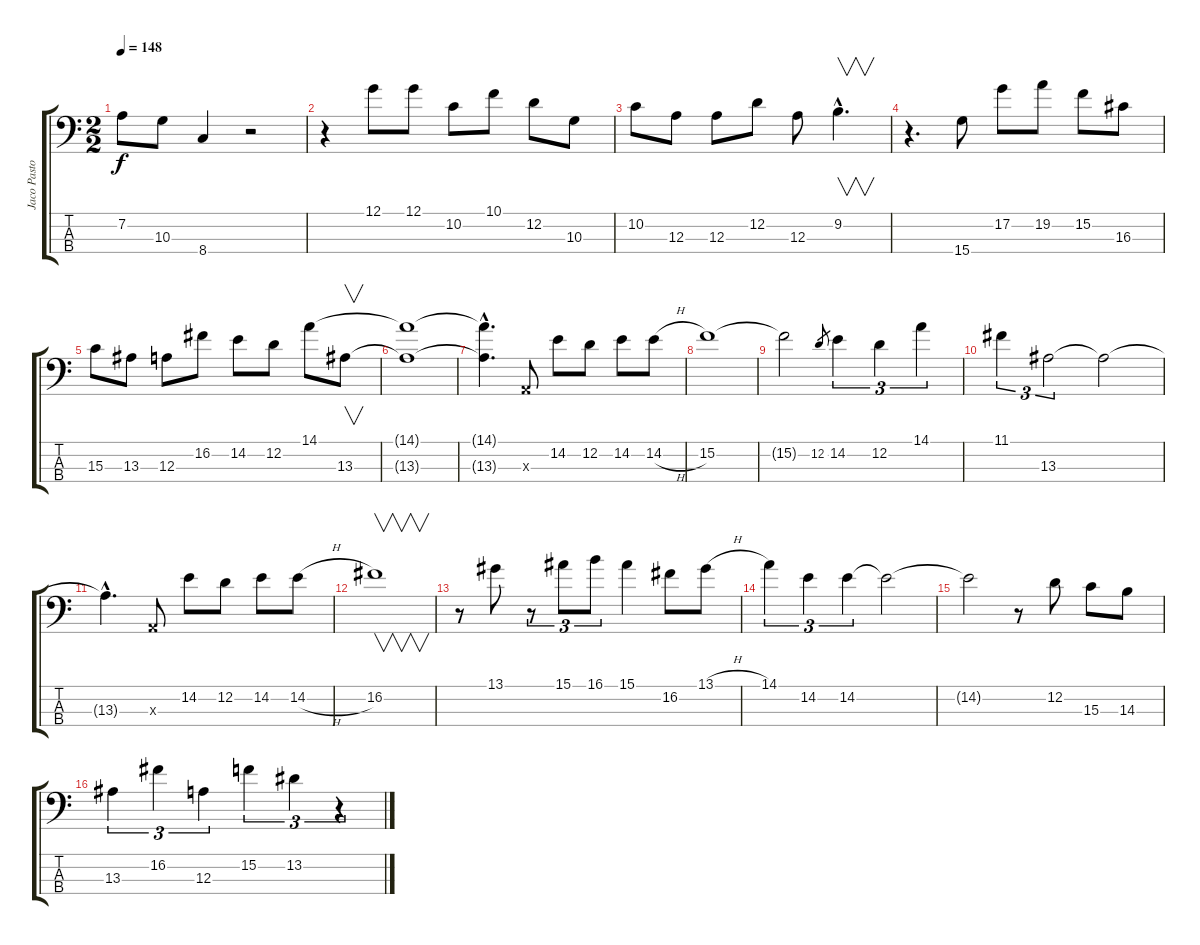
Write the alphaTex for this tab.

\track ("Jaco Pastorius" "Jaco Pasto") {instrument fretlessbass}
\staff {score tabs}
\tuning (G2 D2 A1 E1) {hide}
\ts (2 2)
\tempo 148
\clef f4
\ks c
7.2.8{dy f} 10.3.8 8.4.4 r.2 |
r.4 12.1.8 12.1.8 10.2.8 10.1.8 12.2.8 10.3.8 |
10.2.8 12.3.8 12.3.8 12.2.8 12.3.8 9.2{hac}.4{v d} |
r.4{d} 15.4.8 17.2.8 19.2.8 15.2.8 16.3.8 |
15.3.8 13.3.8 12.3.8 16.2.8 14.2.8 12.2.8 14.1.8 13.3.8{v} |
(14.1{t} 13.3{t}).1 |
(14.1{hac t} 13.3{hac t}).4{d} 0.3{x}.8 14.2.8 12.2.8 14.2.8 14.2{h}.8 |
15.2.1 |
15.2{t}.2 12.2.8{gr} 14.2.4{tu (3 2)} 12.2.4{tu (3 2)} 14.1.4{tu (3 2)} |
11.1.4{tu (3 2)} 13.3.2{tu (3 2)} 13.3{t}.2 |
13.3{hac t}.4{d} 0.3{x}.8 14.2.8 12.2.8 14.2.8 14.2{h}.8 |
16.2.1{v} |
r.8 13.1.8 r.8{tu (3 2)} 15.1.8{tu (3 2)} 16.1.8{tu (3 2)} 15.1.4 16.2.8 13.1{h}.8 |
14.1.4{tu (3 2)} 14.2.4{tu (3 2)} 14.2.4{tu (3 2)} 14.2{t}.2 |
14.2{t}.2 r.8 12.2.8 15.3.8 14.3.8 |
13.3.4{tu (3 2)} 16.2.4{tu (3 2)} 12.3.4{tu (3 2)} 15.2.4{tu (3 2)} 13.2.4{tu (3 2)} r.4{tu (3 2)}
